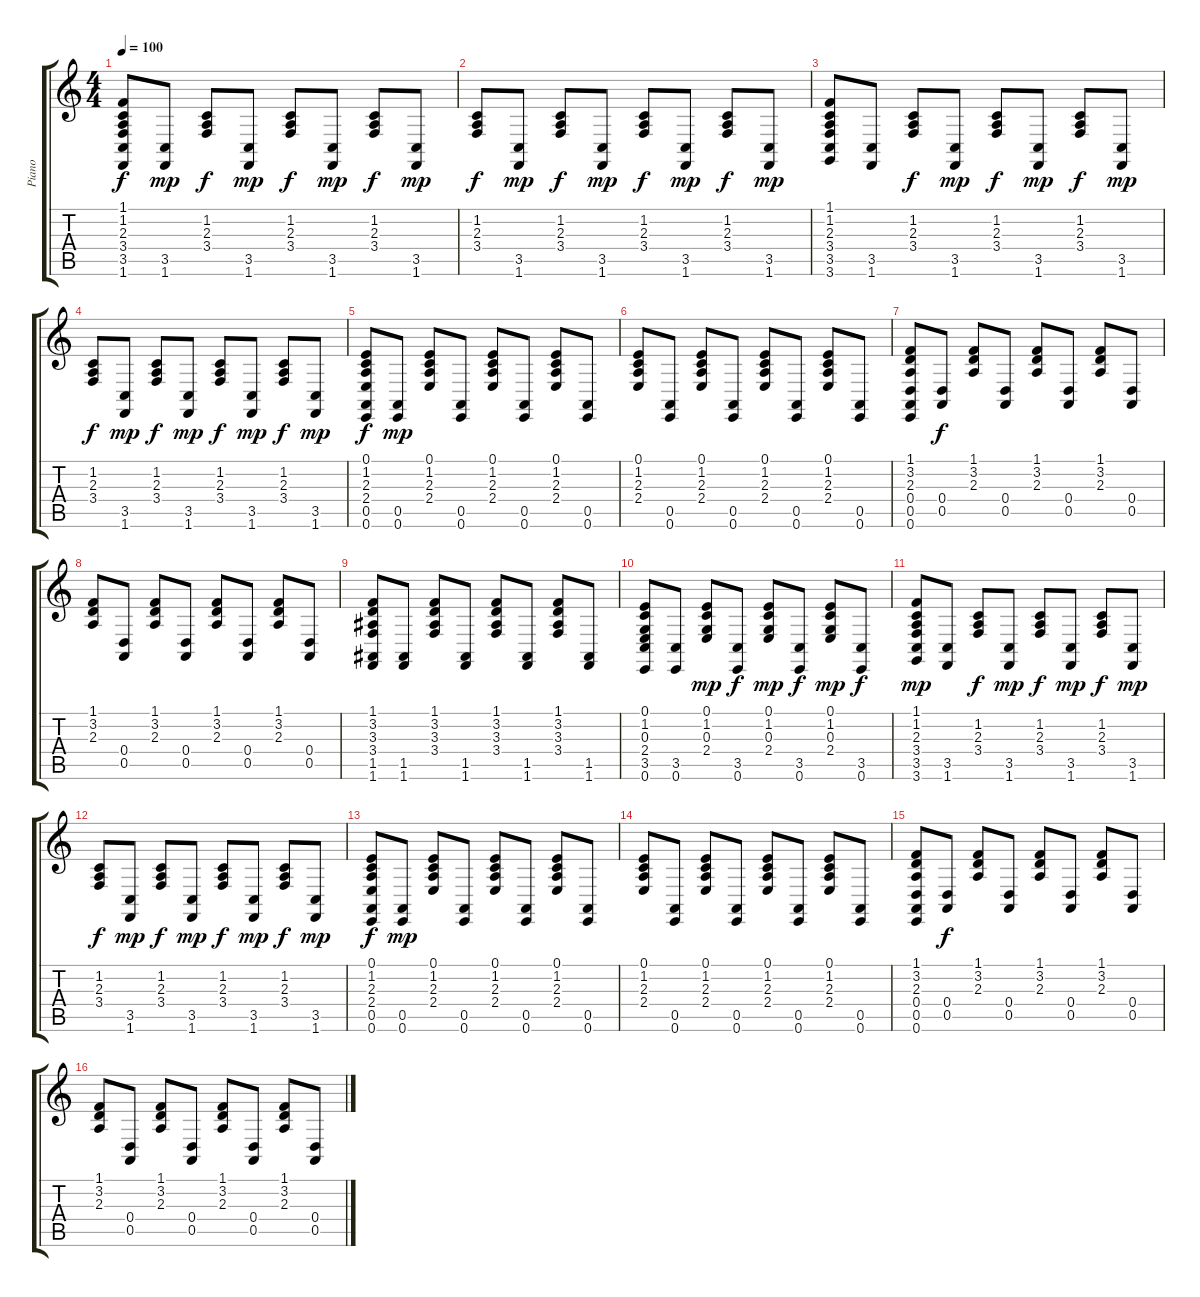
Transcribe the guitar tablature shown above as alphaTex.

\track ("Piano" "Piano") {instrument acousticgrandpiano}
\staff {score tabs}
\tuning (E4 B3 G3 D3 A2 E2) {hide}
\ts (4 4)
\tempo 100
\clef g2
\ks c
(1.1 1.2 2.3 3.4 3.5 1.6).8{dy f instrument acousticgrandpiano} (3.5 1.6).8{dy mp} (1.2 2.3 3.4).8{dy f} (3.5 1.6).8{dy mp} (1.2 2.3 3.4).8{dy f} (3.5 1.6).8{dy mp} (1.2 2.3 3.4).8{dy f} (3.5 1.6).8{dy mp} |
(1.2 2.3 3.4).8{dy f} (3.5 1.6).8{dy mp} (1.2 2.3 3.4).8{dy f} (3.5 1.6).8{dy mp} (1.2 2.3 3.4).8{dy f} (3.5 1.6).8{dy mp} (1.2 2.3 3.4).8{dy f} (3.5 1.6).8{dy mp} |
(1.1 1.2 2.3 3.4 3.5 3.6).8 (3.5 1.6).8 (1.2 2.3 3.4).8{dy f} (3.5 1.6).8{dy mp} (1.2 2.3 3.4).8{dy f} (3.5 1.6).8{dy mp} (1.2 2.3 3.4).8{dy f} (3.5 1.6).8{dy mp} |
(1.2 2.3 3.4).8{dy f} (3.5 1.6).8{dy mp} (1.2 2.3 3.4).8{dy f} (3.5 1.6).8{dy mp} (1.2 2.3 3.4).8{dy f} (3.5 1.6).8{dy mp} (1.2 2.3 3.4).8{dy f} (3.5 1.6).8{dy mp} |
(0.1 1.2 2.3 2.4 0.5 0.6).8{dy f} (0.5 0.6).8{dy mp} (0.1 1.2 2.3 2.4).8 (0.5 0.6).8 (0.1 1.2 2.3 2.4).8 (0.5 0.6).8 (0.1 1.2 2.3 2.4).8 (0.5 0.6).8 |
(0.1 1.2 2.3 2.4).8 (0.5 0.6).8 (0.1 1.2 2.3 2.4).8 (0.5 0.6).8 (0.1 1.2 2.3 2.4).8 (0.5 0.6).8 (0.1 1.2 2.3 2.4).8 (0.5 0.6).8 |
(1.1 3.2 2.3 0.4 0.5 0.6).8 (0.4 0.5).8{dy f} (1.1 3.2 2.3).8 (0.4 0.5).8 (1.1 3.2 2.3).8 (0.4 0.5).8 (1.1 3.2 2.3).8 (0.4 0.5).8 |
(1.1 3.2 2.3).8 (0.4 0.5).8 (1.1 3.2 2.3).8 (0.4 0.5).8 (1.1 3.2 2.3).8 (0.4 0.5).8 (1.1 3.2 2.3).8 (0.4 0.5).8 |
(1.1 3.2 3.3 3.4 1.5 1.6).8 (1.5 1.6).8 (1.1 3.2 3.3 3.4).8 (1.5 1.6).8 (1.1 3.2 3.3 3.4).8 (1.5 1.6).8 (1.1 3.2 3.3 3.4).8 (1.5 1.6).8 |
(0.1 1.2 0.3 2.4 3.5 0.6).8 (3.5 0.6).8 (0.1 1.2 0.3 2.4).8{dy mp} (3.5 0.6).8{dy f} (0.1 1.2 0.3 2.4).8{dy mp} (3.5 0.6).8{dy f} (0.1 1.2 0.3 2.4).8{dy mp} (3.5 0.6).8{dy f} |
(1.1 1.2 2.3 3.4 3.5 3.6).8{dy mp} (3.5 1.6).8 (1.2 2.3 3.4).8{dy f} (3.5 1.6).8{dy mp} (1.2 2.3 3.4).8{dy f} (3.5 1.6).8{dy mp} (1.2 2.3 3.4).8{dy f} (3.5 1.6).8{dy mp} |
(1.2 2.3 3.4).8{dy f} (3.5 1.6).8{dy mp} (1.2 2.3 3.4).8{dy f} (3.5 1.6).8{dy mp} (1.2 2.3 3.4).8{dy f} (3.5 1.6).8{dy mp} (1.2 2.3 3.4).8{dy f} (3.5 1.6).8{dy mp} |
(0.1 1.2 2.3 2.4 0.5 0.6).8{dy f} (0.5 0.6).8{dy mp} (0.1 1.2 2.3 2.4).8 (0.5 0.6).8 (0.1 1.2 2.3 2.4).8 (0.5 0.6).8 (0.1 1.2 2.3 2.4).8 (0.5 0.6).8 |
(0.1 1.2 2.3 2.4).8 (0.5 0.6).8 (0.1 1.2 2.3 2.4).8 (0.5 0.6).8 (0.1 1.2 2.3 2.4).8 (0.5 0.6).8 (0.1 1.2 2.3 2.4).8 (0.5 0.6).8 |
(1.1 3.2 2.3 0.4 0.5 0.6).8 (0.4 0.5).8{dy f} (1.1 3.2 2.3).8 (0.4 0.5).8 (1.1 3.2 2.3).8 (0.4 0.5).8 (1.1 3.2 2.3).8 (0.4 0.5).8 |
(1.1 3.2 2.3).8 (0.4 0.5).8 (1.1 3.2 2.3).8 (0.4 0.5).8 (1.1 3.2 2.3).8 (0.4 0.5).8 (1.1 3.2 2.3).8 (0.4 0.5).8
